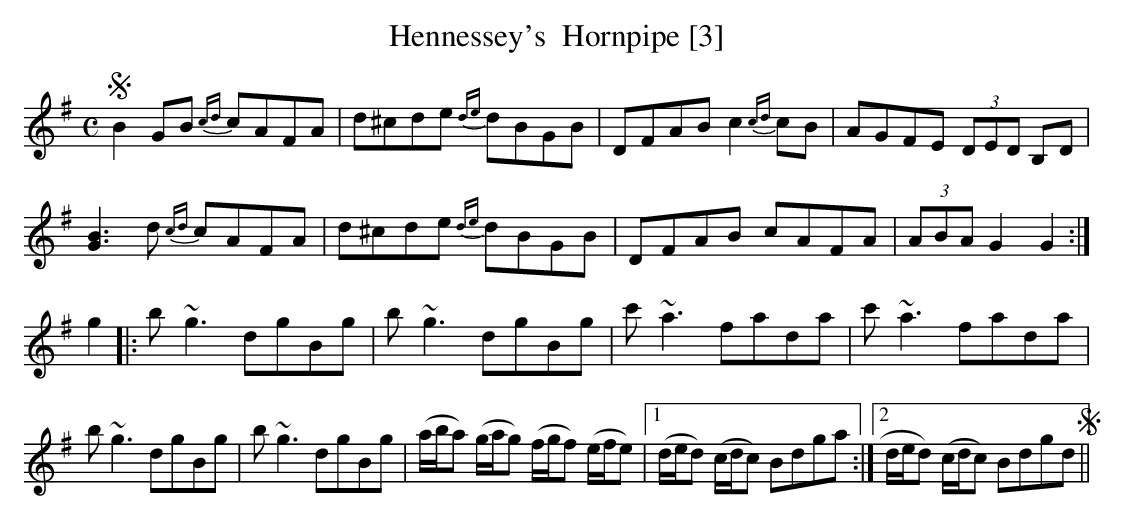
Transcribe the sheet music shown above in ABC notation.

X:1
T: Hennessey's  Hornpipe [3]
M:C
L:1/8
K:G
SB2 GB {cd}cAFA|d^cde {de}dBGB|DFAB c2{cd}cB|AGFE (3DED B,D|
[G3B3]d  {cd}cAFA|d^cde {de}dBGB|DFAB cAFA|(3ABA G2 G2:|
g2|:b~g3 dgBg|b~g3 dgBg|c'~a3 fada|c'~a3 fada|
b~g3 dgBg|b~g3 dgBg|(a/b/a) (g/a/g) (f/g/f) (e/f/e)|1(d/e/d) (c/d/c) Bdga:|2 d/e/d) (c/d/c) BdgdS||
